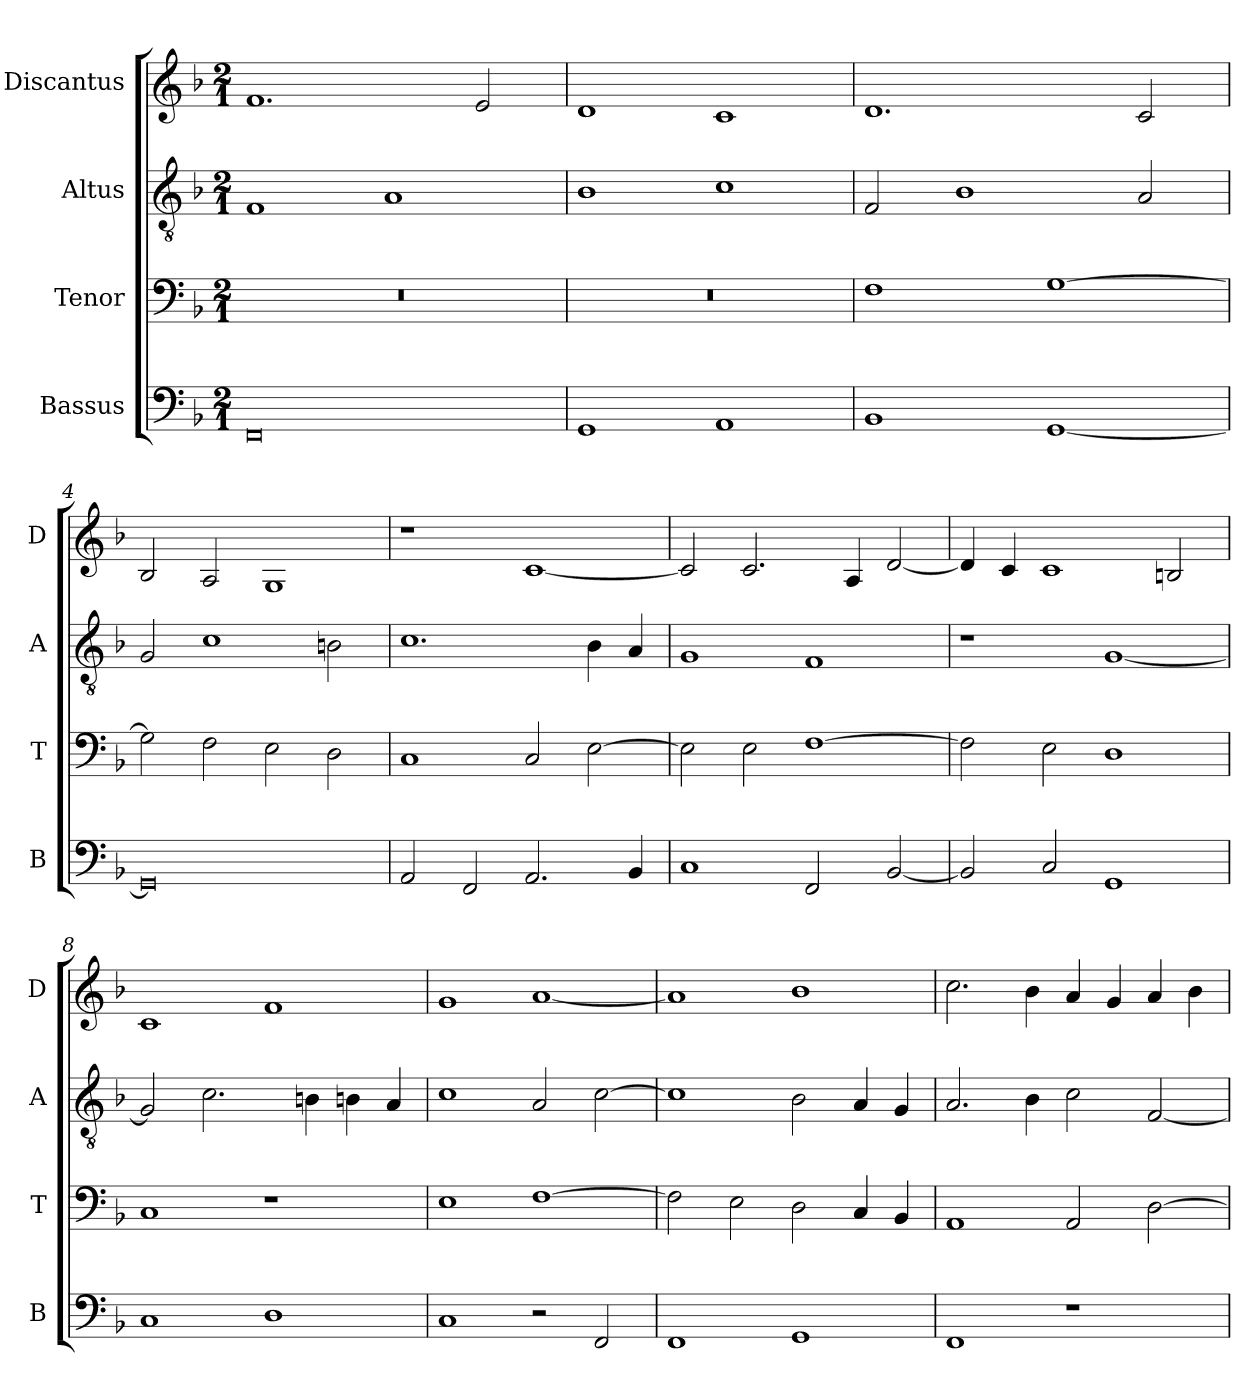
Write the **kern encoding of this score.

**kern	**kern	**kern	**kern
*part4	*part3	*part2	*part1
*staff4	*staff3	*staff2	*staff1
*I"Bassus	*I"Tenor	*I"Altus	*I"Discantus
*I'B	*I'T	*I'A	*I'D
*clefF4	*clefF4	*clefGv2	*clefG2
*k[b-]	*k[b-]	*k[b-]	*k[b-]
*M2/1	*M2/1	*M2/1	*M2/1
=1	=1	=1	=1
0FF	0r	1F	1.f
.	.	1A	.
.	.	.	2e/
=2	=2	=2	=2
1GG	0r	1B-	1d
1AA	.	1c	1c
=3	=3	=3	=3
1BB-	1F	2F/	1.d
.	.	1B-	.
[1GG	[1G	.	.
.	.	2A/	2c/
=4	=4	=4	=4
0GG]	2G\]	2G/	2B-/
.	2F\	1c	2A/
.	2E\	.	1G
.	2D\	2Bn\	.
=5	=5	=5	=5
2AA/	1C	1.c	1r
2FF/	.	.	.
2.AA/	2C/	.	[1c
.	[2E\	4B-\	.
4BB-/	.	4A/	.
=6	=6	=6	=6
1C	2E\]	1G	2c/]
.	2E\	.	2.c/
2FF/	[1F	1F	.
.	.	.	4A/
[2BB-/	.	.	[2d/
=7	=7	=7	=7
2BB-/]	2F\]	1r	4d/]
.	.	.	4c/
2C/	2E\	.	1c
1GG	1D	[1G	.
.	.	.	2Bn/
=8	=8	=8	=8
1C	1C	2G/]	1c
.	.	2.c\	.
1D	1r	.	1f
.	.	4Bn\	.
.	.	4Bn\	.
.	.	4A/	.
=9	=9	=9	=9
1C	1E	1c	1g
2r	[1F	2A/	[1a
2FF/	.	[2c\	.
=10	=10	=10	=10
1FF	2F\]	1c]	1a]
.	2E\	.	.
1GG	2D\	2B-\	1b-
.	4C/	4A/	.
.	4BB-/	4G/	.
=11	=11	=11	=11
1FF	1AA	2.A/	2.cc\
.	.	4B-\	4b-\
1r	2AA/	2c\	4a/
.	.	.	4g/
.	[2D\	[2F/	4a/
.	.	.	4b-\
=	=	=	=
*-	*-	*-	*-
